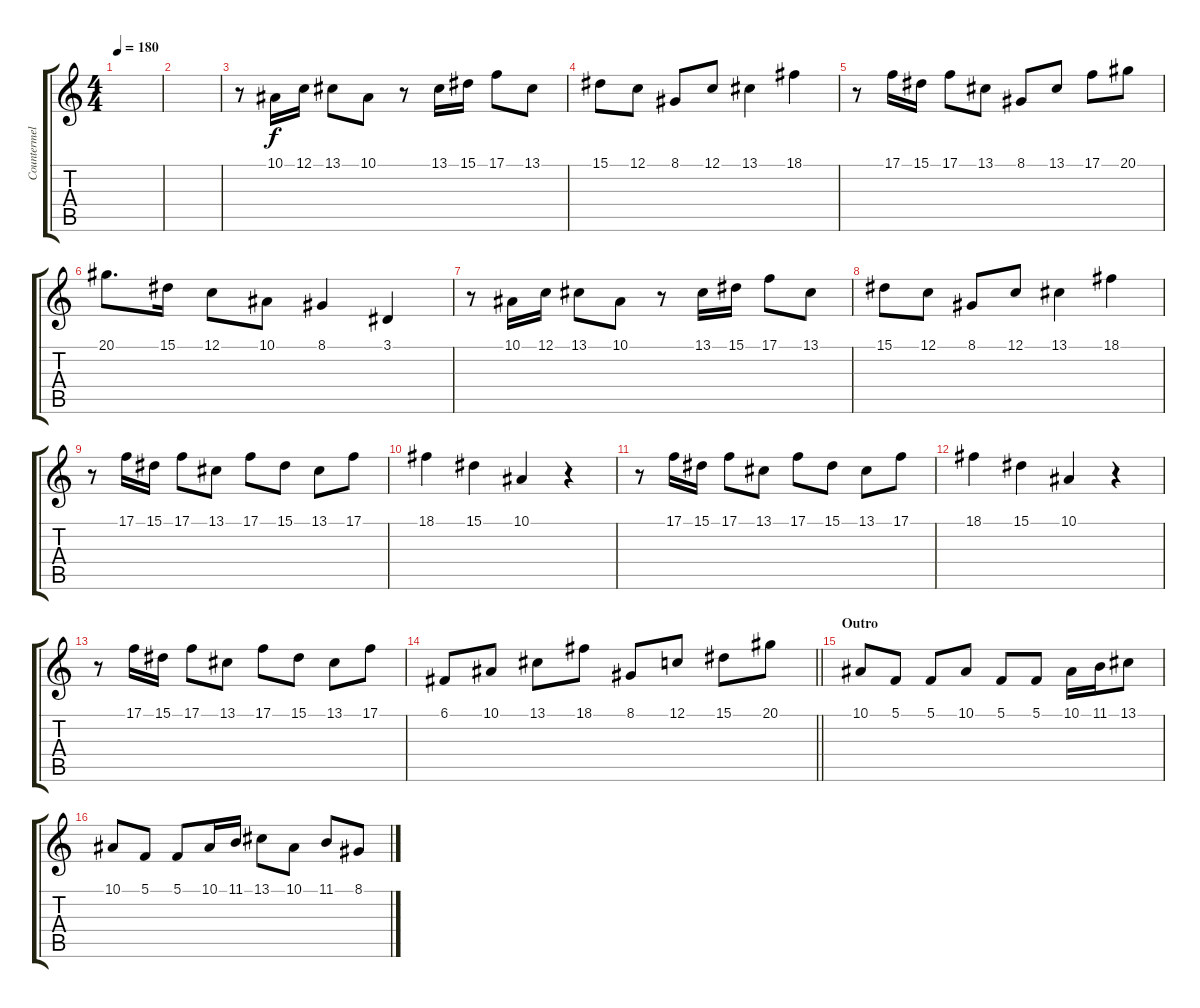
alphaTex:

\track ("Countermelody" "Countermel") {instrument shamisen}
\staff {score tabs}
\tuning (C4 G3 Eb3 Bb2 F2 C2) {hide}
\ts (4 4)
\tempo 180
\clef g2
\ks c
|
|
r.8 10.1.16 12.1.16 13.1.8 10.1.8 r.8 13.1.16 15.1.16 17.1.8 13.1.8 |
15.1.8 12.1.8 8.1.8 12.1.8 13.1.4 18.1.4 |
r.8 17.1.16 15.1.16 17.1.8 13.1.8 8.1.8 13.1.8 17.1.8 20.1.8 |
20.1.8{d} 15.1.16 12.1.8 10.1.8 8.1.4 3.1.4 |
r.8 10.1.16 12.1.16 13.1.8 10.1.8 r.8 13.1.16 15.1.16 17.1.8 13.1.8 |
15.1.8 12.1.8 8.1.8 12.1.8 13.1.4 18.1.4 |
r.8 17.1.16 15.1.16 17.1.8 13.1.8 17.1.8 15.1.8 13.1.8 17.1.8 |
18.1.4 15.1.4 10.1.4 r.4 |
r.8 17.1.16 15.1.16 17.1.8 13.1.8 17.1.8 15.1.8 13.1.8 17.1.8 |
18.1.4 15.1.4 10.1.4 r.4 |
r.8 17.1.16 15.1.16 17.1.8 13.1.8 17.1.8 15.1.8 13.1.8 17.1.8 |
\barLineRight lightlight
6.1.8 10.1.8 13.1.8 18.1.8 8.1.8 12.1.8 15.1.8 20.1.8 |
\section ("" "Outro")
10.1.8 5.1.8 5.1.8 10.1.8 5.1.8 5.1.8 10.1.16 11.1.16 13.1.8 |
10.1.8 5.1.8 5.1.8 10.1.16 11.1.16 13.1.8 10.1.8 11.1.8 8.1.8
